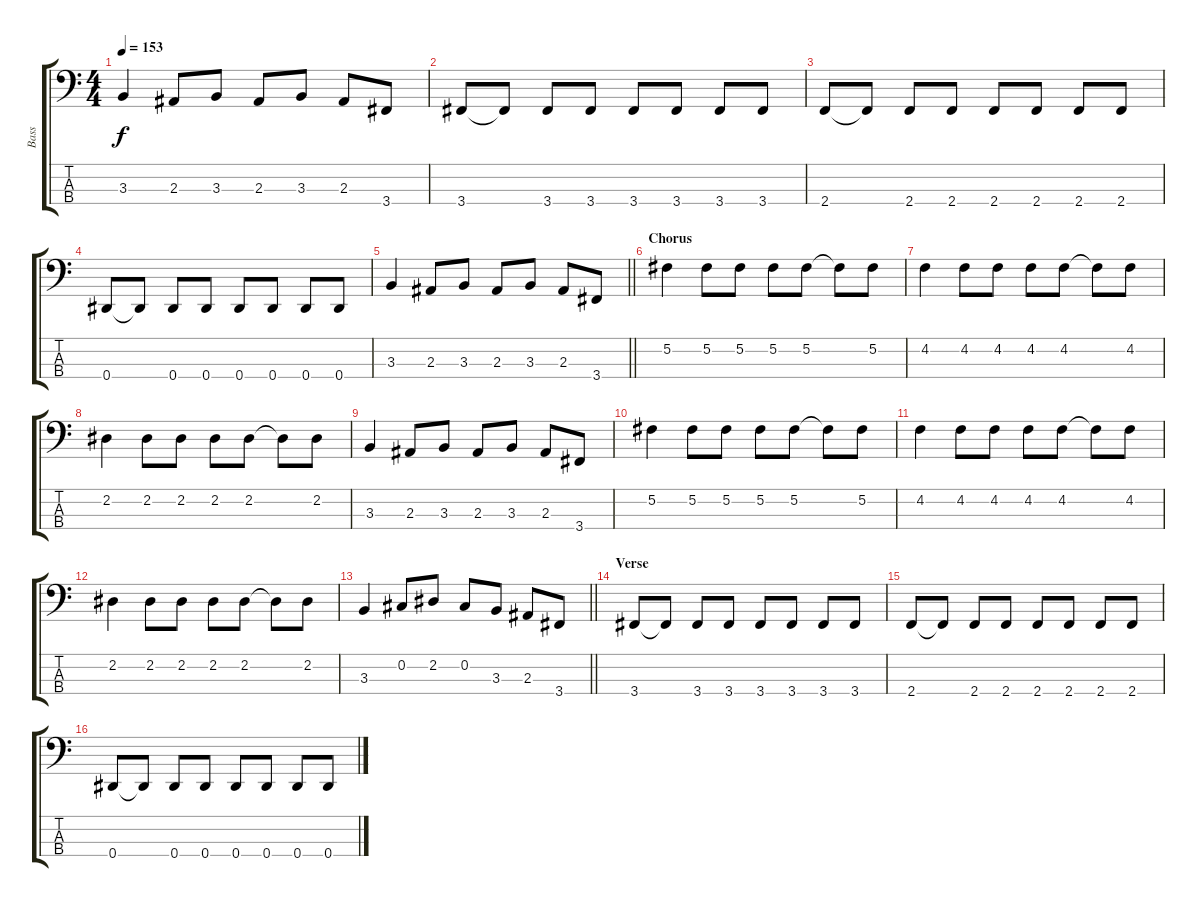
\track ("Bass" "Bass") {instrument electricbasspick}
\staff {score tabs}
\tuning (Gb2 Db2 Ab1 Eb1) {hide}
\ts (4 4)
\tempo 153
\clef f4
\ks c
3.3.4{dy f} 2.3.8 3.3.8 2.3.8 3.3.8 2.3.8 3.4.8 |
3.4.8 3.4{t}.8 3.4.8 3.4.8 3.4.8 3.4.8 3.4.8 3.4.8 |
2.4.8 2.4{t}.8 2.4.8 2.4.8 2.4.8 2.4.8 2.4.8 2.4.8 |
0.4.8 0.4{t}.8 0.4.8 0.4.8 0.4.8 0.4.8 0.4.8 0.4.8 |
\barLineRight lightlight
3.3.4 2.3.8 3.3.8 2.3.8 3.3.8 2.3.8 3.4.8 |
\section ("" "Chorus")
5.2.4 5.2.8 5.2.8 5.2.8 5.2.8 5.2{t}.8 5.2.8 |
4.2.4 4.2.8 4.2.8 4.2.8 4.2.8 4.2{t}.8 4.2.8 |
2.2.4 2.2.8 2.2.8 2.2.8 2.2.8 2.2{t}.8 2.2.8 |
3.3.4 2.3.8 3.3.8 2.3.8 3.3.8 2.3.8 3.4.8 |
5.2.4 5.2.8 5.2.8 5.2.8 5.2.8 5.2{t}.8 5.2.8 |
4.2.4 4.2.8 4.2.8 4.2.8 4.2.8 4.2{t}.8 4.2.8 |
2.2.4 2.2.8 2.2.8 2.2.8 2.2.8 2.2{t}.8 2.2.8 |
\barLineRight lightlight
3.3.4 0.2.8 2.2.8 0.2.8 3.3.8 2.3.8 3.4.8 |
\section ("" "Verse")
3.4.8 3.4{t}.8 3.4.8 3.4.8 3.4.8 3.4.8 3.4.8 3.4.8 |
2.4.8 2.4{t}.8 2.4.8 2.4.8 2.4.8 2.4.8 2.4.8 2.4.8 |
0.4.8 0.4{t}.8 0.4.8 0.4.8 0.4.8 0.4.8 0.4.8 0.4.8
